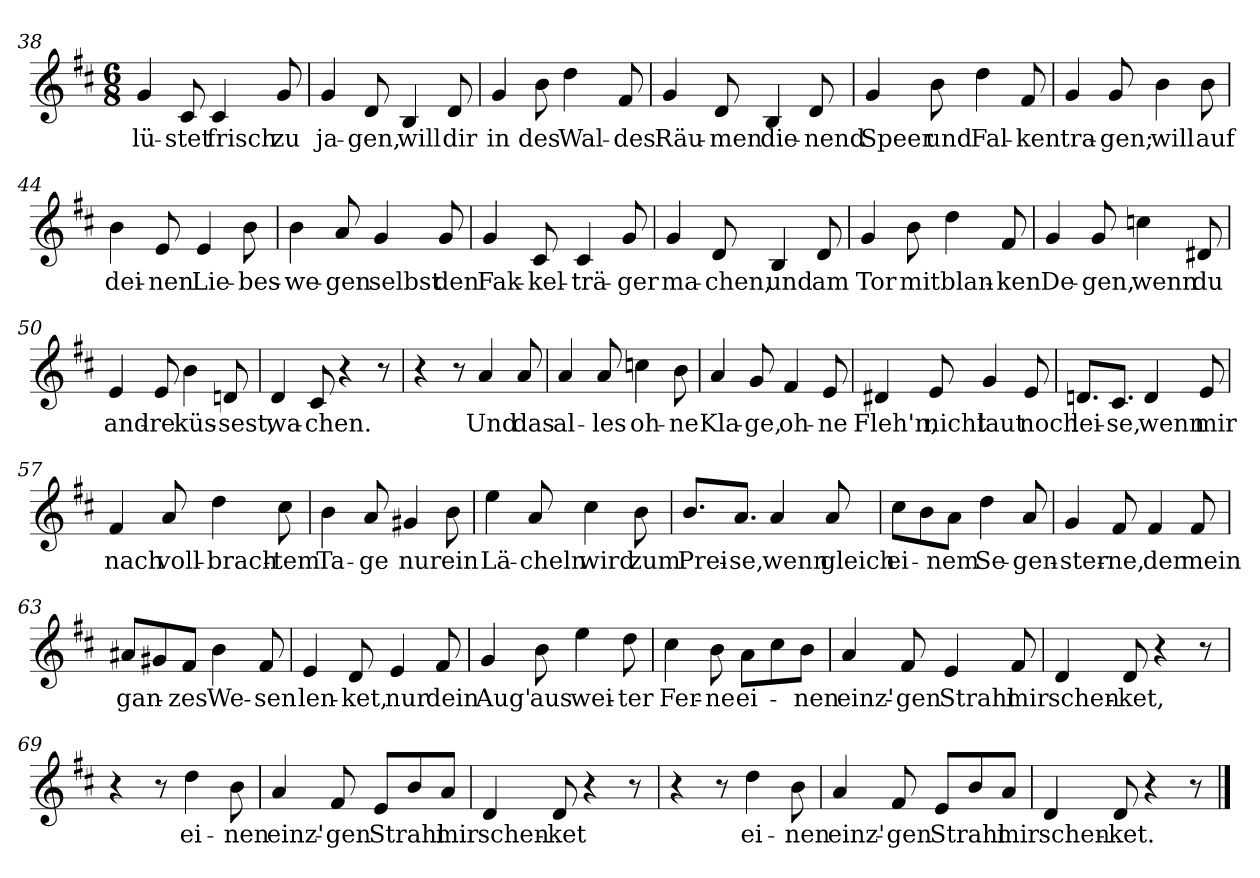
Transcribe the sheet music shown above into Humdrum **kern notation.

**kern	**text
*part1	*part1
*staff1	*staff1
*clefG2	*
*k[f#c#]	*
*M6/8	*
=38	=38
!	!LO:LY:b
4g/	lü-
!	!LO:LY:b
8c#/	-stet
!	!LO:LY:b
4c#/	frisch
!	!LO:LY:b
8g/	zu
=39	=39
!	!LO:LY:b
4g/	ja-
!	!LO:LY:b
8d/	-gen,
!	!LO:LY:b
4B/	will
!	!LO:LY:b
8d/	dir
=40	=40
!	!LO:LY:b
4g/	in
!	!LO:LY:b
8b\	des
!	!LO:LY:b
4dd\	Wal-
!	!LO:LY:b
8f#/	-des
=41	=41
!	!LO:LY:b
4g/	Räu-
!	!LO:LY:b
8d/	-men
!	!LO:LY:b
4B/	die-
!	!LO:LY:b
8d/	-nend
!!LO:LB:g=z
=42	=42
!	!LO:LY:b
4g/	Speer
!	!LO:LY:b
8b\	und
!	!LO:LY:b
4dd\	Fal-
!	!LO:LY:b
8f#/	-ken
=43	=43
!	!LO:LY:b
4g/	tra-
!	!LO:LY:b
8g/	-gen;
!	!LO:LY:b
4b\	will
!	!LO:LY:b
8b\	auf
=44	=44
!	!LO:LY:b
4b\	dei-
!	!LO:LY:b
8e/	-nen
!	!LO:LY:b
4e/	Lie-
!	!LO:LY:b
8b\	-bes-
=45	=45
!	!LO:LY:b
4b\	-we-
!	!LO:LY:b
8a/	-gen
!	!LO:LY:b
4g/	selbst
!	!LO:LY:b
8g/	den
=46	=46
!	!LO:LY:b
4g/	Fak-
!	!LO:LY:b
8c#/	-kel-
!	!LO:LY:b
4c#/	-trä-
!	!LO:LY:b
8g/	-ger
=47	=47
!	!LO:LY:b
4g/	ma-
!	!LO:LY:b
8d/	-chen,
!	!LO:LY:b
4B/	und
!	!LO:LY:b
8d/	am
!!LO:LB:g=z
=48	=48
!	!LO:LY:b
4g/	Tor
!	!LO:LY:b
8b\	mit
!	!LO:LY:b
4dd\	blan-
!	!LO:LY:b
8f#/	-ken
=49	=49
!	!LO:LY:b
4g/	De-
!	!LO:LY:b
8g/	-gen,
!	!LO:LY:b
4ccn\	wenn
!	!LO:LY:b
8d#X/	du
=50	=50
!	!LO:LY:b
4e/	and-
!	!LO:LY:b
8e/	-re
!	!LO:LY:b
4b\	küs-
!	!LO:LY:b
8dn/	-sest,
=51	=51
!	!LO:LY:b
4d/	wa-
!	!LO:LY:b
8c#/	-chen.
4r	.
8r	.
=52	=52
4r	.
8r	.
!	!LO:LY:b
4a/	Und
!	!LO:LY:b
8a/	das
=53	=53
!	!LO:LY:b
4a/	al-
!	!LO:LY:b
8a/	-les
!	!LO:LY:b
4ccn\	oh-
!	!LO:LY:b
8b\	-ne
=54	=54
!	!LO:LY:b
4a/	Kla-
!	!LO:LY:b
8g/	-ge,
!	!LO:LY:b
4f#/	oh-
!	!LO:LY:b
8e/	-ne
!!LO:LB:g=z
=55	=55
!	!LO:LY:b
4d#X/	Fleh'n,
!	!LO:LY:b
8e/	nicht
!	!LO:LY:b
4g/	laut
!	!LO:LY:b
8e/	noch
=56	=56
!	!LO:LY:b
8.dn/L	lei-
!	!LO:LY:b
8.c#/J	-se,
!	!LO:LY:b
4d/	wenn
!	!LO:LY:b
8e/	mir
=57	=57
!	!LO:LY:b
4f#/	nach
!	!LO:LY:b
8a/	voll-
!	!LO:LY:b
4dd\	-brach-
!	!LO:LY:b
8cc#\	-tem
=58	=58
!	!LO:LY:b
4b\	Ta-
!	!LO:LY:b
8a/	-ge
!	!LO:LY:b
4g#X/	nur
!	!LO:LY:b
8b\	ein
=59	=59
!	!LO:LY:b
4ee\	Lä-
!	!LO:LY:b
8a/	-cheln
!	!LO:LY:b
4cc#\	wird
!	!LO:LY:b
8b\	zum
!!LO:PB:g=z
=60	=60
!	!LO:LY:b
8.b/L	Prei-
!	!LO:LY:b
8.a/J	-se,
!	!LO:LY:b
4a/	wenn
!	!LO:LY:b
8a/	gleich
=61	=61
!	!LO:LY:b
8cc#\L	ei-
8b\	.
!	!LO:LY:b
8a\J	-nem
!	!LO:LY:b
4dd\	Se-
!	!LO:LY:b
8a/	-gen-
=62	=62
!	!LO:LY:b
4g/	-ster-
!	!LO:LY:b
8f#/	-ne,
!	!LO:LY:b
4f#/	der
!	!LO:LY:b
8f#/	mein
=63	=63
!	!LO:LY:b
8a#X/L	gan-
8g#X/	.
!	!LO:LY:b
8f#/J	-zes
!	!LO:LY:b
4b\	We-
!	!LO:LY:b
8f#/	-sen
=64	=64
!	!LO:LY:b
4e/	len-
!	!LO:LY:b
8d/	-ket,
!	!LO:LY:b
4e/	nur
!	!LO:LY:b
8f#/	dein
=65	=65
!	!LO:LY:b
4g/	Aug'
!	!LO:LY:b
8b\	aus
!	!LO:LY:b
4ee\	wei-
!	!LO:LY:b
8dd\	-ter
!!LO:LB:g=z
=66	=66
!	!LO:LY:b
4cc#\	Fer-
!	!LO:LY:b
8b\	-ne
!	!LO:LY:b
8a\L	ei-
8cc#\	.
!	!LO:LY:b
8b\J	-nen
=67	=67
!	!LO:LY:b
4a/	einz'-
!	!LO:LY:b
8f#/	-gen
!	!LO:LY:b
4e/	Strahl
!	!LO:LY:b
8f#/	mir
=68	=68
!	!LO:LY:b
4d/	schen-
!	!LO:LY:b
8d/	-ket,
4r	.
8r	.
=69	=69
4r	.
8r	.
!	!LO:LY:b
4dd\	ei-
!	!LO:LY:b
8b\	-nen
=70	=70
!	!LO:LY:b
4a/	einz'-
!	!LO:LY:b
8f#/	-gen
!	!LO:LY:b
8e/L	Strahl
8b/	.
!	!LO:LY:b
8a/J	mir
=71	=71
!	!LO:LY:b
4d/	schen-
!	!LO:LY:b
8d/	-ket
4r	.
8r	.
=72	=72
4r	.
8r	.
!	!LO:LY:b
4dd\	ei-
!	!LO:LY:b
8b\	-nen
!!LO:LB:g=z
=73	=73
!	!LO:LY:b
4a/	einz'-
!	!LO:LY:b
8f#/	-gen
!	!LO:LY:b
8e/L	Strahl
8b/	.
!	!LO:LY:b
8a/J	mir
=74	=74
!	!LO:LY:b
4d/	schen-
!	!LO:LY:b
8d/	-ket.
4r	.
8r	.
==	==
*-	*-
